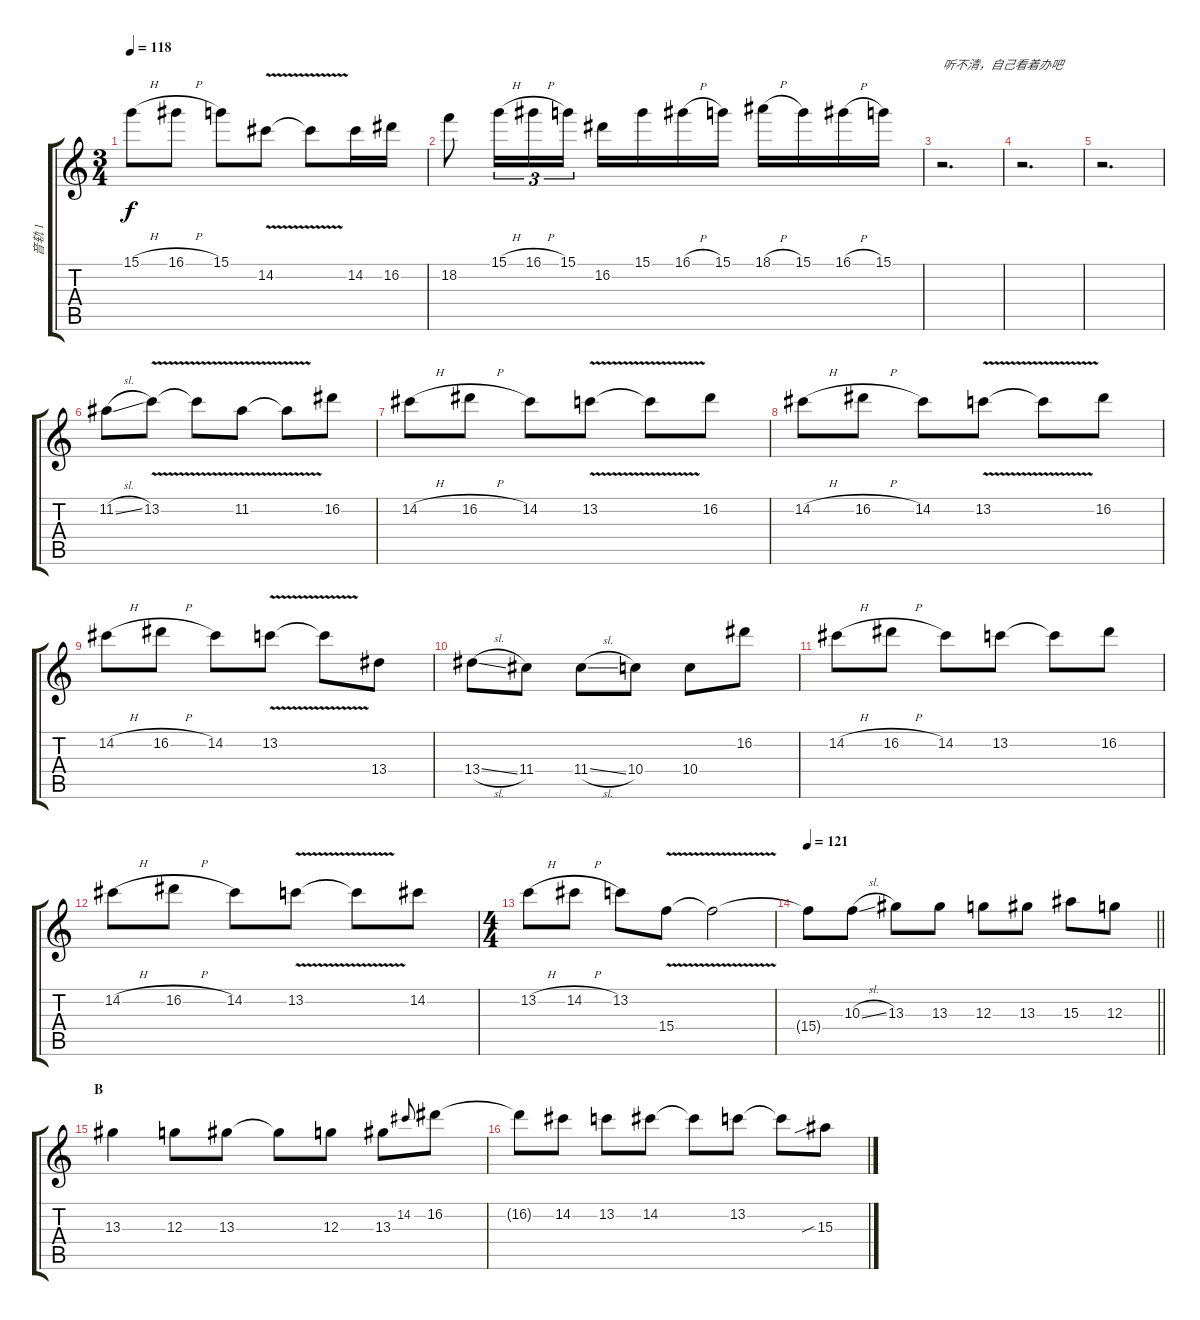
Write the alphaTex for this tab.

\track ("音轨 1" "音轨 1") {instrument distortionguitar}
\staff {score tabs}
\tuning (E4 B3 G3 D3 A2 E2) {hide}
\ts (3 4)
\tempo 118
\clef g2
\ks c
15.1{h}.8{dy f} 16.1{h}.8 15.1.8 14.2{v}.8 14.2{t}.8 14.2.16 16.2.16 |
18.2.8 15.1{h}.16{tu (3 2)} 16.1{h}.16{tu (3 2)} 15.1.16{tu (3 2)} 16.2.16 15.1.16 16.1{h}.16 15.1.16 18.1{h}.16 15.1.16 16.1{h}.16 15.1.16 |
r.2{d txt "听不清，自己看着办吧"} |
r.2{d} |
r.2{d} |
11.2{sl}.8 13.2{v}.8 13.2{t}.8 11.2{v}.8 11.2{t}.8 16.2.8 |
14.2{h}.8 16.2{h}.8 14.2.8 13.2{v}.8 13.2{t}.8 16.2.8 |
14.2{h}.8 16.2{h}.8 14.2.8 13.2{v}.8 13.2{t}.8 16.2.8 |
14.2{h}.8 16.2{h}.8 14.2.8 13.2{v}.8 13.2{t}.8 13.4.8 |
13.4{sl}.8 11.4.8 11.4{sl}.8 10.4.8 10.4.8 16.2.8 |
14.2{h}.8 16.2{h}.8 14.2.8 13.2.8 13.2{t}.8 16.2.8 |
14.2{h}.8 16.2{h}.8 14.2.8 13.2{v}.8 13.2{t}.8 14.2.8 |
\ts (4 4)
13.2{h}.8 14.2{h}.8 13.2.8 15.4{v}.8 15.4{t}.2 |
\tempo 121
\barLineRight lightlight
15.4{t}.8 10.3{sl}.8 13.3.8 13.3.8 12.3.8 13.3.8 15.3.8 12.3.8 |
\section ("" "B")
13.3.4 12.3.8 13.3.8 13.3{t}.8 12.3.8 13.3.8 14.2.8{gr onbeat} 16.2.8 |
16.2{t}.8 14.2.8 13.2.8 14.2.8 14.2{t}.8 13.2.8 13.2{t}.8 15.3{sib}.8
